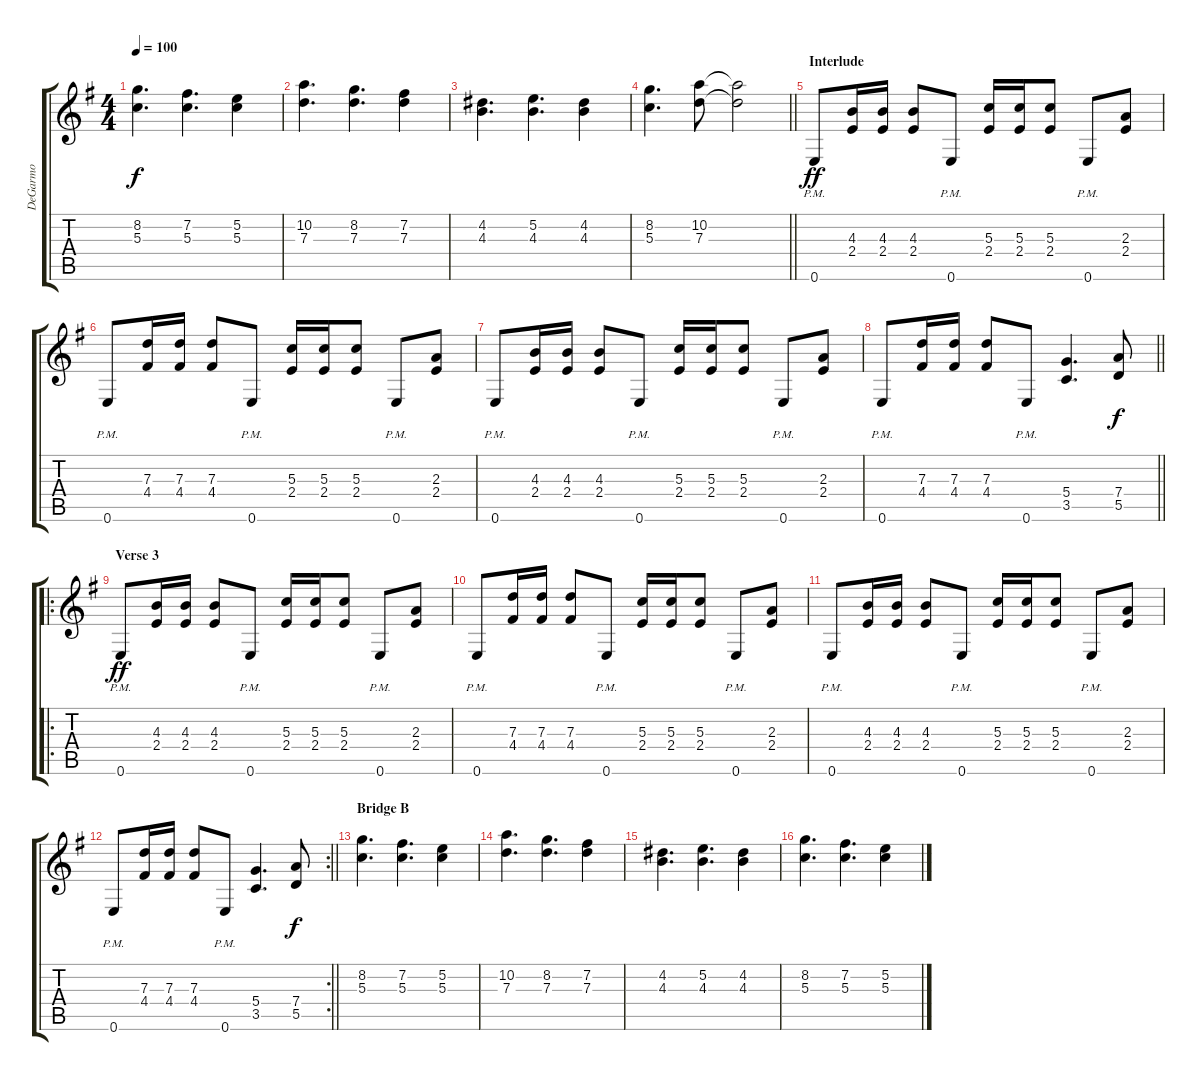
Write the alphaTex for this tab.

\track ("DeGarmo" "DeGarmo") {instrument overdrivenguitar}
\staff {score tabs}
\tuning (E4 B3 G3 D3 A2 E2) {hide}
\ts (4 4)
\tempo 100
\clef g2
\ks g
(8.2 5.3).4{d dy f} (7.2 5.3).4{d} (5.2 5.3).4 |
(10.2 7.3).4{d} (8.2 7.3).4{d} (7.2 7.3).4 |
(4.2 4.3).4{d} (5.2 4.3).4{d} (4.2 4.3).4 |
\barLineRight lightlight
(8.2 5.3).4{d} (10.2 7.3).8 (10.2{t} 7.3{t}).2 |
\section ("" "Interlude")
0.6{pm}.8{dy ff} (4.3 2.4).16 (4.3 2.4).16 (4.3 2.4).8 0.6{pm}.8 (5.3 2.4).16 (5.3 2.4).16 (5.3 2.4).8 0.6{pm}.8 (2.3 2.4).8 |
0.6{pm}.8 (7.3 4.4).16 (7.3 4.4).16 (7.3 4.4).8 0.6{pm}.8 (5.3 2.4).16 (5.3 2.4).16 (5.3 2.4).8 0.6{pm}.8 (2.3 2.4).8 |
0.6{pm}.8 (4.3 2.4).16 (4.3 2.4).16 (4.3 2.4).8 0.6{pm}.8 (5.3 2.4).16 (5.3 2.4).16 (5.3 2.4).8 0.6{pm}.8 (2.3 2.4).8 |
\barLineRight lightlight
0.6{pm}.8 (7.3 4.4).16 (7.3 4.4).16 (7.3 4.4).8 0.6{pm}.8 (5.4 3.5).4{d} (7.4 5.5).8{dy f} |
\ro
\section ("" "Verse 3")
0.6{pm}.8{dy ff} (4.3 2.4).16 (4.3 2.4).16 (4.3 2.4).8 0.6{pm}.8 (5.3 2.4).16 (5.3 2.4).16 (5.3 2.4).8 0.6{pm}.8 (2.3 2.4).8 |
0.6{pm}.8 (7.3 4.4).16 (7.3 4.4).16 (7.3 4.4).8 0.6{pm}.8 (5.3 2.4).16 (5.3 2.4).16 (5.3 2.4).8 0.6{pm}.8 (2.3 2.4).8 |
0.6{pm}.8 (4.3 2.4).16 (4.3 2.4).16 (4.3 2.4).8 0.6{pm}.8 (5.3 2.4).16 (5.3 2.4).16 (5.3 2.4).8 0.6{pm}.8 (2.3 2.4).8 |
\rc 2
\barLineRight lightlight
0.6{pm}.8 (7.3 4.4).16 (7.3 4.4).16 (7.3 4.4).8 0.6{pm}.8 (5.4 3.5).4{d} (7.4 5.5).8{dy f} |
\section ("" "Bridge B")
(8.2 5.3).4{d} (7.2 5.3).4{d} (5.2 5.3).4 |
(10.2 7.3).4{d} (8.2 7.3).4{d} (7.2 7.3).4 |
(4.2 4.3).4{d} (5.2 4.3).4{d} (4.2 4.3).4 |
(8.2 5.3).4{d} (7.2 5.3).4{d} (5.2 5.3).4
